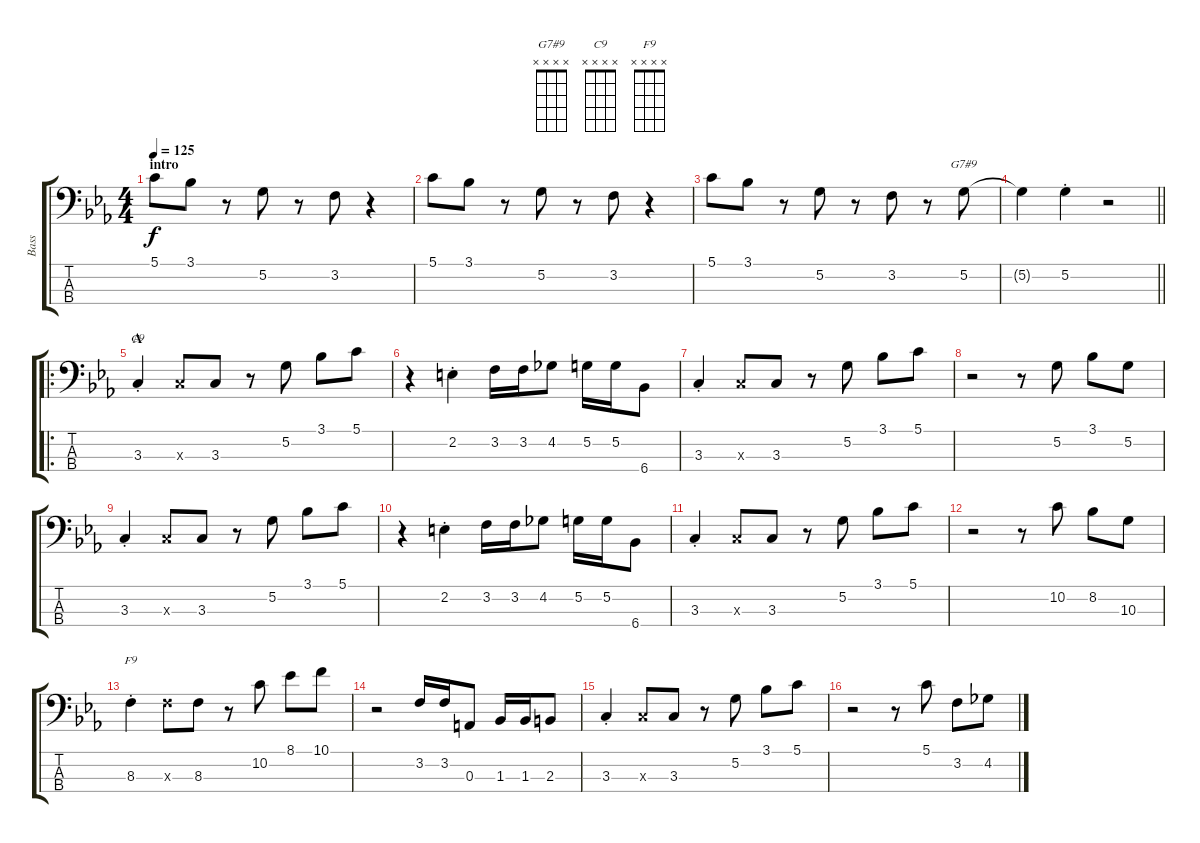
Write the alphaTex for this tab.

\track ("Bass" "Bass") {instrument electricbassfinger}
\staff {score tabs}
\tuning (G2 D2 A1 E1) {hide}
\chord ("G7#9" x x x x)
\chord ("C9" x x x x)
\chord ("F9" x x x x)
\ts (4 4)
\section ("" "intro")
\tempo 125
\clef f4
\ks cminor
5.1.8{dy f instrument electricbassfinger} 3.1.8 r.8 5.2.8 r.8 3.2.8 r.4 |
5.1.8 3.1.8 r.8 5.2.8 r.8 3.2.8 r.4 |
5.1.8 3.1.8 r.8 5.2.8 r.8 3.2.8 r.8 5.2.8{ch "G7#9"} |
\barLineRight lightlight
5.2{t}.4 5.2{st}.4 r.2 |
\ro
\section ("" "A")
3.3{st}.4{ch "C9"} 3.3{x}.8 3.3.8 r.8 5.2.8 3.1.8 5.1.8 |
r.4 2.2{st}.4 3.2.16 3.2.16 4.2.8 5.2.16 5.2.16 6.4.8 |
3.3{st}.4 3.3{x}.8 3.3.8 r.8 5.2.8 3.1.8 5.1.8 |
r.2 r.8 5.2.8 3.1.8 5.2.8 |
3.3{st}.4 3.3{x}.8 3.3.8 r.8 5.2.8 3.1.8 5.1.8 |
r.4 2.2{st}.4 3.2.16 3.2.16 4.2.8 5.2.16 5.2.16 6.4.8 |
3.3{st}.4 3.3{x}.8 3.3.8 r.8 5.2.8 3.1.8 5.1.8 |
r.2 r.8 10.2.8 8.2.8 10.3.8 |
8.3{st}.4{ch "F9"} 8.3{x}.8 8.3.8 r.8 10.2.8 8.1.8 10.1.8 |
r.2 3.2.16 3.2.16 0.3.8 1.3.16 1.3.16 2.3.8 |
3.3{st}.4 3.3{x}.8 3.3.8 r.8 5.2.8 3.1.8 5.1.8 |
r.2 r.8 5.1.8 3.2.8 4.2.8
